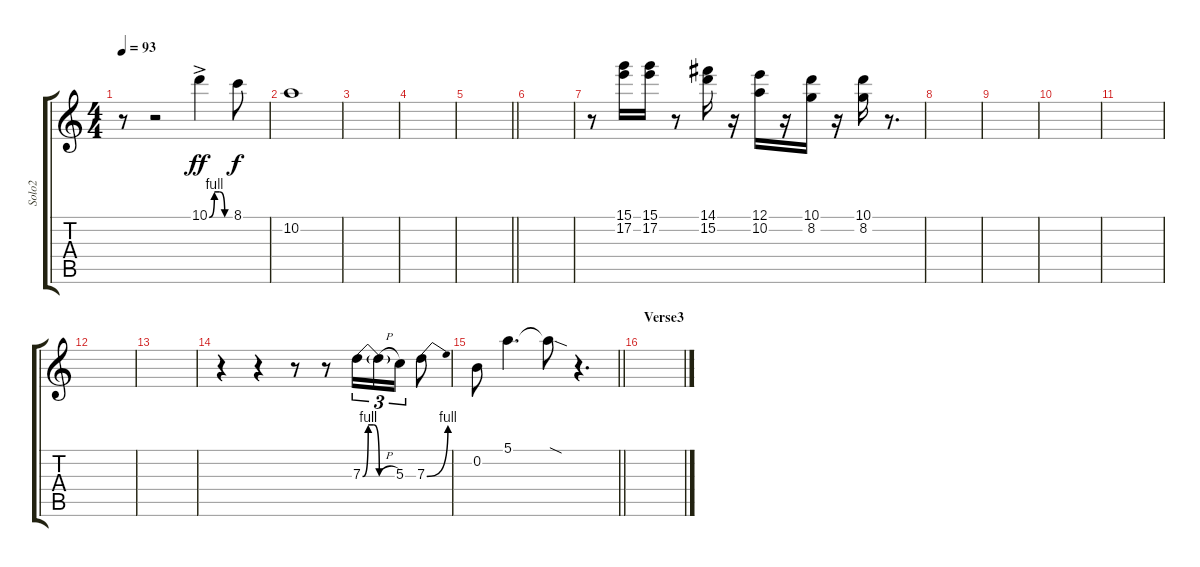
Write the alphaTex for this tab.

\track ("Solo2" "Solo2") {instrument overdrivenguitar}
\staff {score tabs}
\tuning (E4 B3 G3 D3 A2 E2) {hide}
\ts (4 4)
\tempo 93
\clef g2
\ks c
r.8{dy ff} r.2 10.1{be (custom 0 0 15 4 30 4 45 0 60 0) ac}.4 8.1.8{dy f} |
10.2.1 |
|
|
\barLineRight lightlight
|
|
r.8{volume 16} (15.1 17.2).16 (15.1 17.2).16 r.8 (14.1 15.2).16 r.16 (12.1 10.2).16 r.16 (10.1 8.2).16 r.16 (10.1 8.2).16 r.8{d} |
|
|
|
|
|
|
r.4{volume 16} r.4 r.8 r.8 7.3{be (custom 0 0 10 4 20 4 30 0 60 0)}.16{tu (3 2)} 7.3{h t}.16{tu (3 2)} 5.3.16{tu (3 2)} 7.3{be (bend 0 0 60 4)}.8 |
\barLineRight lightlight
0.2.8 5.1.4{d} 5.1{sod t}.8 r.4{d} |
\section ("" "Verse3")
